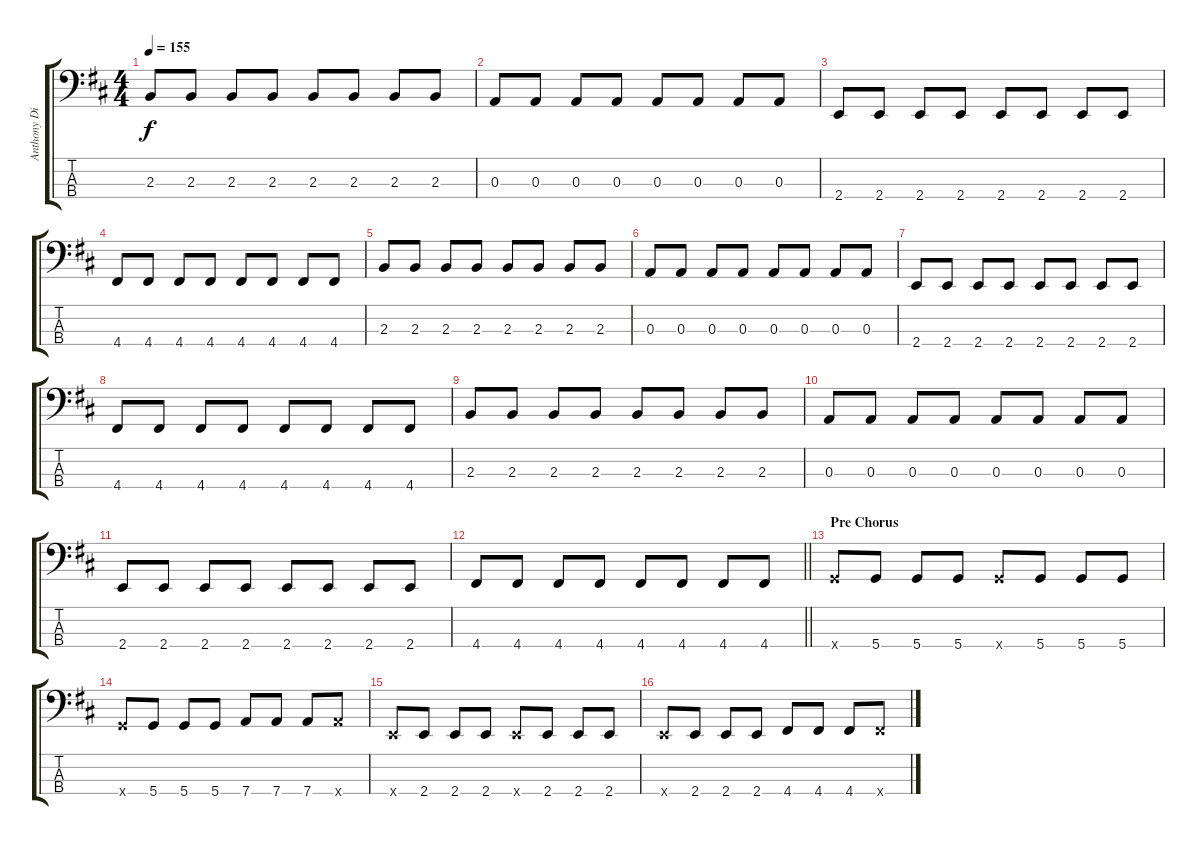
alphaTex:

\track ("Anthony DiIonno" "Anthony Di") {instrument electricbasspick}
\staff {score tabs}
\tuning (G2 D2 A1 D1) {hide}
\ts (4 4)
\tempo 155
\clef f4
\ks d
2.3.8{dy f} 2.3.8 2.3.8 2.3.8 2.3.8 2.3.8 2.3.8 2.3.8 |
0.3.8 0.3.8 0.3.8 0.3.8 0.3.8 0.3.8 0.3.8 0.3.8 |
2.4.8 2.4.8 2.4.8 2.4.8 2.4.8 2.4.8 2.4.8 2.4.8 |
4.4.8 4.4.8 4.4.8 4.4.8 4.4.8 4.4.8 4.4.8 4.4.8 |
2.3.8 2.3.8 2.3.8 2.3.8 2.3.8 2.3.8 2.3.8 2.3.8 |
0.3.8 0.3.8 0.3.8 0.3.8 0.3.8 0.3.8 0.3.8 0.3.8 |
2.4.8 2.4.8 2.4.8 2.4.8 2.4.8 2.4.8 2.4.8 2.4.8 |
4.4.8 4.4.8 4.4.8 4.4.8 4.4.8 4.4.8 4.4.8 4.4.8 |
2.3.8 2.3.8 2.3.8 2.3.8 2.3.8 2.3.8 2.3.8 2.3.8 |
0.3.8 0.3.8 0.3.8 0.3.8 0.3.8 0.3.8 0.3.8 0.3.8 |
2.4.8 2.4.8 2.4.8 2.4.8 2.4.8 2.4.8 2.4.8 2.4.8 |
\barLineRight lightlight
4.4.8 4.4.8 4.4.8 4.4.8 4.4.8 4.4.8 4.4.8 4.4.8 |
\section ("" "Pre Chorus")
5.4{x}.8 5.4.8 5.4.8 5.4.8 5.4{x}.8 5.4.8 5.4.8 5.4.8 |
5.4{x}.8 5.4.8 5.4.8 5.4.8 7.4.8 7.4.8 7.4.8 7.4{x}.8 |
2.4{x}.8 2.4.8 2.4.8 2.4.8 2.4{x}.8 2.4.8 2.4.8 2.4.8 |
2.4{x}.8 2.4.8 2.4.8 2.4.8 4.4.8 4.4.8 4.4.8 4.4{x}.8
